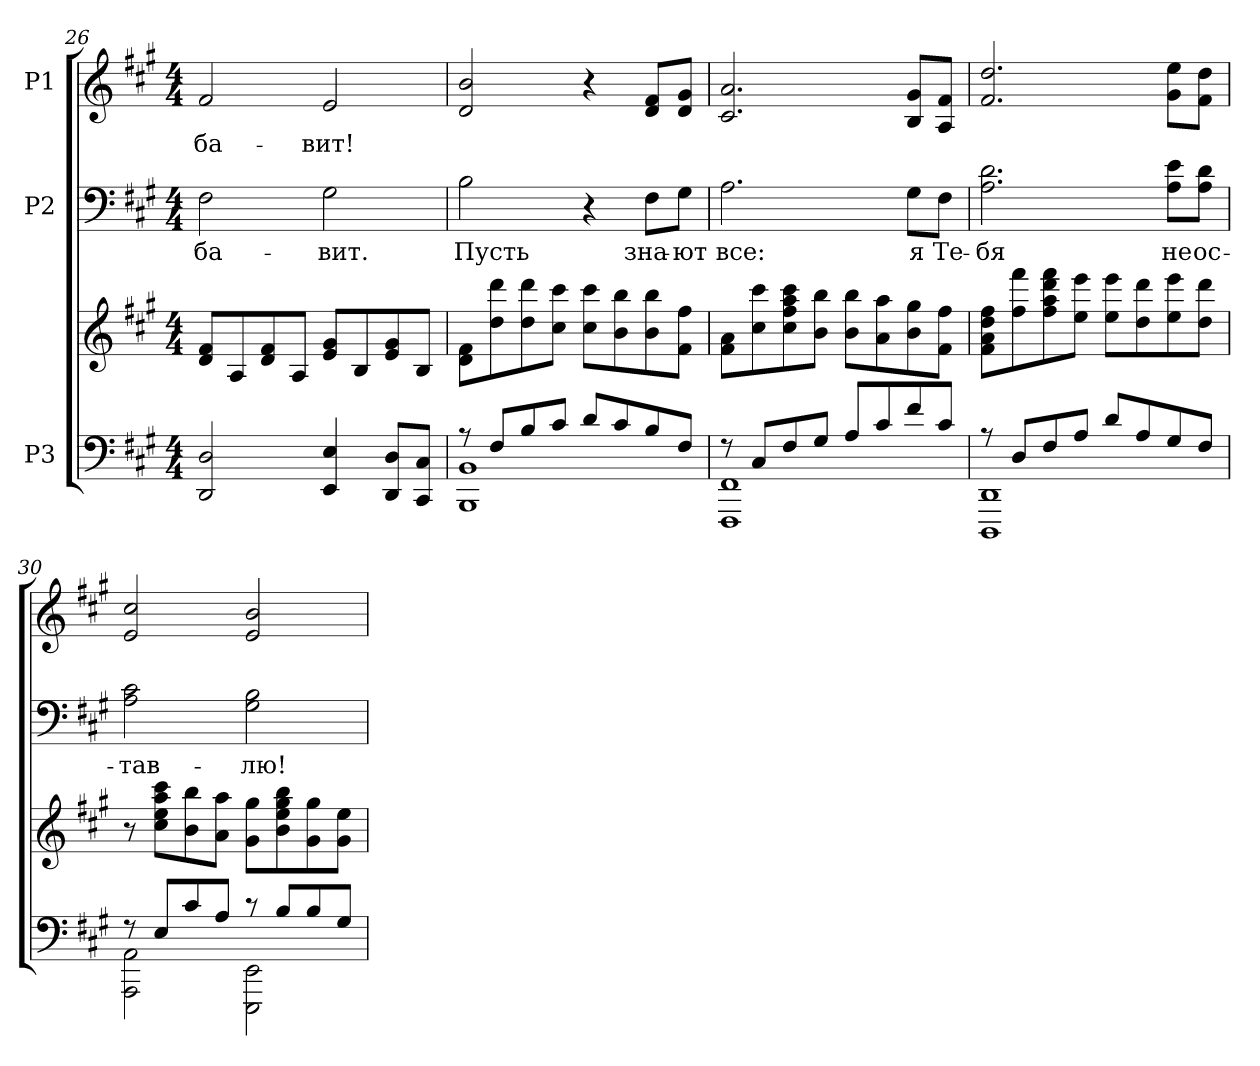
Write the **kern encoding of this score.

**kern	**kern	**kern	**text	**kern	**text
*part3	*part3	*part2	*part2	*part1	*part1
*staff4	*staff3	*staff2	*staff2	*staff1	*staff1
*I"P3	*	*I"P2	*	*I"P1	*
*clefF4	*clefG2	*clefF4	*	*clefG2	*
*k[f#c#g#]	*k[f#c#g#]	*k[f#c#g#]	*	*k[f#c#g#]	*
*A:	*A:	*A:	*	*A:	*
*M4/4	*M4/4	*M4/4	*	*M4/4	*
=26	=26	=26	=26	=26	=26
!	!	!	!LO:LY:a:color=#000000	!	!
!	!	!	!	!	!LO:LY:b:color=#000000
2DDi/ 2Di	8di/ 8f#iL	2F#i\	-ба-	2f#i/	-ба-
.	8Ai/	.	.	.	.
.	8di/ 8f#i	.	.	.	.
.	8Ai/J	.	.	.	.
!	!	!	!LO:LY:a:color=#000000	!	!
!	!	!	!	!	!LO:LY:b:color=#000000
4EEi/ 4Ei	8ei/ 8g#iL	2G#i\	-вит.	2ei/	-вит!
.	8Bi/	.	.	.	.
8DDi/ 8DiL	8ei/ 8g#i	.	.	.	.
8CC#i/ 8C#iJ	8Bi/J	.	.	.	.
!!LO:LB:g=z
=27	=27	=27	=27	=27	=27
*^	*	*	*	*	*
!	!	!	!	!LO:LY:a:color=#000000	!	!
8r	1BBBi 1BBi	8di\ 8f#iL	2Bi\	Пусть	2di/ 2bi	.
8F#i/L	.	8ddi\ 8dddi	.	.	.	.
8Bi/	.	8ddi\ 8dddi	.	.	.	.
8c#i/J	.	8cc#i\ 8ccc#iJ	.	.	.	.
8di/L	.	8cc#i\ 8ccc#iL	4r	.	4r	.
8c#i/	.	8bi\ 8bbi	.	.	.	.
!	!	!	!	!LO:LY:a:color=#000000	!	!
8Bi/	.	8bi\ 8bbi	8F#i\L	зна-	8di/ 8f#iL	.
!	!	!	!	!LO:LY:a:color=#000000	!	!
8F#i/J	.	8f#i\ 8ff#iJ	8G#i\J	-ют	8di/ 8g#iJ	.
=28	=28	=28	=28	=28	=28	=28
!	!	!	!	!LO:LY:a:color=#000000	!	!
8r	1FFF#i 1FF#i	8f#i\ 8aiL	2.Ai\	все:	2.c#i/ 2.ai	.
8C#i/L	.	8cc#i\ 8ccc#i	.	.	.	.
8F#i/	.	8cc#i\ 8ff#i 8aai 8ccc#i	.	.	.	.
8G#i/J	.	8bi\ 8bbiJ	.	.	.	.
8Ai/L	.	8bi\ 8bbiL	.	.	.	.
8c#i/	.	8ai\ 8aai	.	.	.	.
!	!	!	!	!LO:LY:a:color=#000000	!	!
8f#i/	.	8bi\ 8gg#i	8G#i\L	я	8Bi/ 8g#iL	.
!	!	!	!	!LO:LY:a:color=#000000	!	!
8c#i/J	.	8f#i\ 8ff#iJ	8F#i\J	Те-	8Ai/ 8f#iJ	.
=29	=29	=29	=29	=29	=29	=29
!	!	!	!	!LO:LY:a:color=#000000	!	!
8r	1DDDi 1DDi	8f#i\ 8ai 8ddi 8ff#iL	2.Ai\ 2.di	-бя	2.f#i/ 2.ddi	.
8Di/L	.	8ff#i\ 8fff#i	.	.	.	.
8F#i/	.	8ff#i\ 8aai 8dddi 8fff#i	.	.	.	.
8Ai/J	.	8eei\ 8eeeiJ	.	.	.	.
8di/L	.	8eei\ 8eeeiL	.	.	.	.
8Ai/	.	8ddi\ 8dddi	.	.	.	.
!	!	!	!	!LO:LY:a:color=#000000	!	!
8G#i/	.	8eei\ 8eeei	8Ai\ 8eiL	не	8g#i\ 8eeiL	.
!	!	!	!	!LO:LY:a:color=#000000	!	!
8F#i/J	.	8ddi\ 8dddiJ	8Ai\ 8diJ	ос-	8f#i\ 8ddiJ	.
=30	=30	=30	=30	=30	=30	=30
!	!	!	!	!LO:LY:a:color=#000000	!	!
8r	2AAAi\ 2AAi	8r	2Ai\ 2c#i	-тав-	2ei/ 2cc#i	.
8Ei/L	.	8cc#i\ 8eei 8aai 8ccc#iL	.	.	.	.
8c#i/	.	8bi\ 8bbi	.	.	.	.
8Ai/J	.	8ai\ 8aaiJ	.	.	.	.
!	!	!	!	!LO:LY:a:color=#000000	!	!
8r	2EEEi\ 2EEi	8g#i\ 8gg#iL	2G#i\ 2Bi	-лю!	2ei/ 2bi	.
8Bi/L	.	8bi\ 8eei 8gg#i 8bbi	.	.	.	.
8Bi/	.	8g#i\ 8gg#i	.	.	.	.
8G#i/J	.	8g#i\ 8eeiJ	.	.	.	.
*v	*v	*	*	*	*	*
=	=	=	=	=	=
*-	*-	*-	*-	*-	*-
